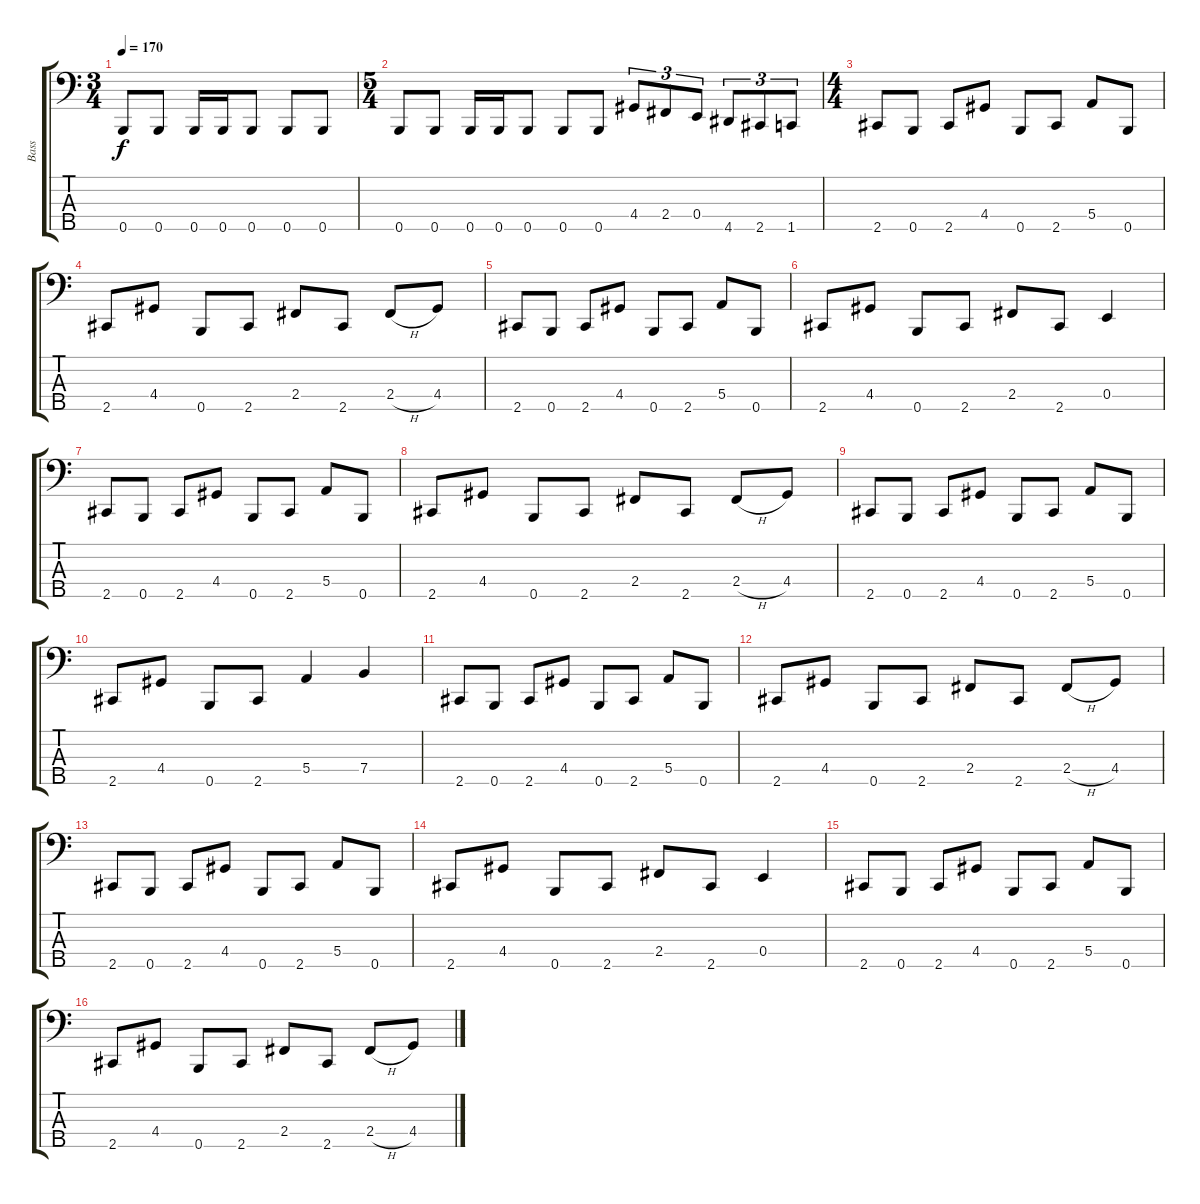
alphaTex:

\track ("Bass" "Bass") {instrument electricbasspick}
\staff {score tabs}
\tuning (G2 D2 A1 E1 B0) {hide}
\ts (3 4)
\tempo 170
\clef f4
\ks c
0.5.8{dy f} 0.5.8 0.5.16 0.5.16 0.5.8 0.5.8 0.5.8 |
\ts (5 4)
0.5.8 0.5.8 0.5.16 0.5.16 0.5.8 0.5.8 0.5.8 4.4.8{tu (3 2)} 2.4.8{tu (3 2)} 0.4.8{tu (3 2)} 4.5.8{tu (3 2)} 2.5.8{tu (3 2)} 1.5.8{tu (3 2)} |
\ts (4 4)
\section ("" "")
2.5.8 0.5.8 2.5.8 4.4.8 0.5.8 2.5.8 5.4.8 0.5.8 |
2.5.8 4.4.8 0.5.8 2.5.8 2.4.8 2.5.8 2.4{h}.8 4.4.8 |
2.5.8 0.5.8 2.5.8 4.4.8 0.5.8 2.5.8 5.4.8 0.5.8 |
2.5.8 4.4.8 0.5.8 2.5.8 2.4.8 2.5.8 0.4.4 |
2.5.8 0.5.8 2.5.8 4.4.8 0.5.8 2.5.8 5.4.8 0.5.8 |
2.5.8 4.4.8 0.5.8 2.5.8 2.4.8 2.5.8 2.4{h}.8 4.4.8 |
2.5.8 0.5.8 2.5.8 4.4.8 0.5.8 2.5.8 5.4.8 0.5.8 |
2.5.8 4.4.8 0.5.8 2.5.8 5.4.4 7.4.4 |
2.5.8 0.5.8 2.5.8 4.4.8 0.5.8 2.5.8 5.4.8 0.5.8 |
2.5.8 4.4.8 0.5.8 2.5.8 2.4.8 2.5.8 2.4{h}.8 4.4.8 |
2.5.8 0.5.8 2.5.8 4.4.8 0.5.8 2.5.8 5.4.8 0.5.8 |
2.5.8 4.4.8 0.5.8 2.5.8 2.4.8 2.5.8 0.4.4 |
2.5.8 0.5.8 2.5.8 4.4.8 0.5.8 2.5.8 5.4.8 0.5.8 |
2.5.8 4.4.8 0.5.8 2.5.8 2.4.8 2.5.8 2.4{h}.8 4.4.8
